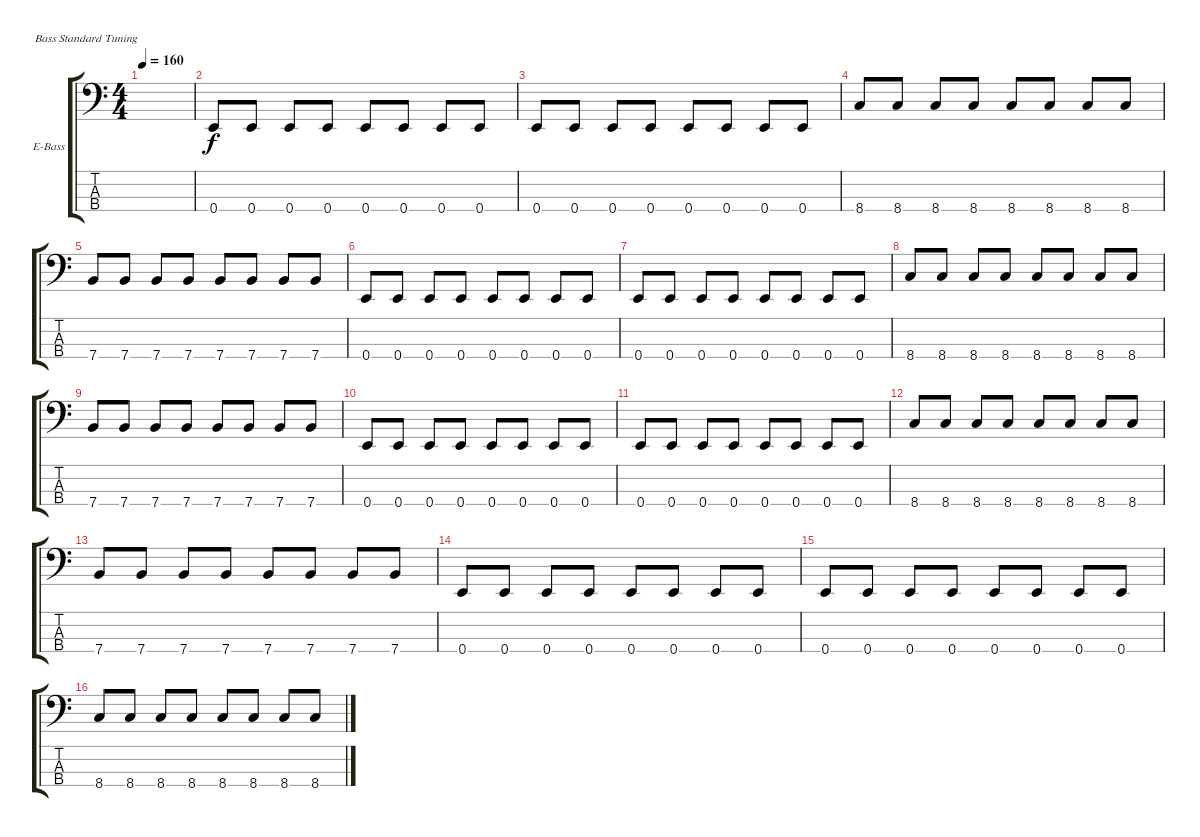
\defaultSystemsLayout 4
\bracketExtendMode groupsimilarinstruments
\firstSystemTrackNameOrientation horizontal
\otherSystemsTrackNameOrientation horizontal
\track ("Electric Bass" "E-Bass") {instrument electricbassfinger}
\staff {score tabs}
\tuning (G2 D2 A1 E1)
\ts (4 4)
\tempo 160
\clef f4
\ks c
|
0.4.8 0.4.8 0.4.8 0.4.8 0.4.8 0.4.8 0.4.8 0.4.8 |
0.4.8 0.4.8 0.4.8 0.4.8 0.4.8 0.4.8 0.4.8 0.4.8 |
8.4.8 8.4.8 8.4.8 8.4.8 8.4.8 8.4.8 8.4.8 8.4.8 |
7.4.8 7.4.8 7.4.8 7.4.8 7.4.8 7.4.8 7.4.8 7.4.8 |
0.4.8 0.4.8 0.4.8 0.4.8 0.4.8 0.4.8 0.4.8 0.4.8 |
0.4.8 0.4.8 0.4.8 0.4.8 0.4.8 0.4.8 0.4.8 0.4.8 |
8.4.8 8.4.8 8.4.8 8.4.8 8.4.8 8.4.8 8.4.8 8.4.8 |
7.4.8 7.4.8 7.4.8 7.4.8 7.4.8 7.4.8 7.4.8 7.4.8 |
0.4.8 0.4.8 0.4.8 0.4.8 0.4.8 0.4.8 0.4.8 0.4.8 |
0.4.8 0.4.8 0.4.8 0.4.8 0.4.8 0.4.8 0.4.8 0.4.8 |
8.4.8 8.4.8 8.4.8 8.4.8 8.4.8 8.4.8 8.4.8 8.4.8 |
7.4.8 7.4.8 7.4.8 7.4.8 7.4.8 7.4.8 7.4.8 7.4.8 |
0.4.8 0.4.8 0.4.8 0.4.8 0.4.8 0.4.8 0.4.8 0.4.8 |
0.4.8 0.4.8 0.4.8 0.4.8 0.4.8 0.4.8 0.4.8 0.4.8 |
8.4.8 8.4.8 8.4.8 8.4.8 8.4.8 8.4.8 8.4.8 8.4.8
